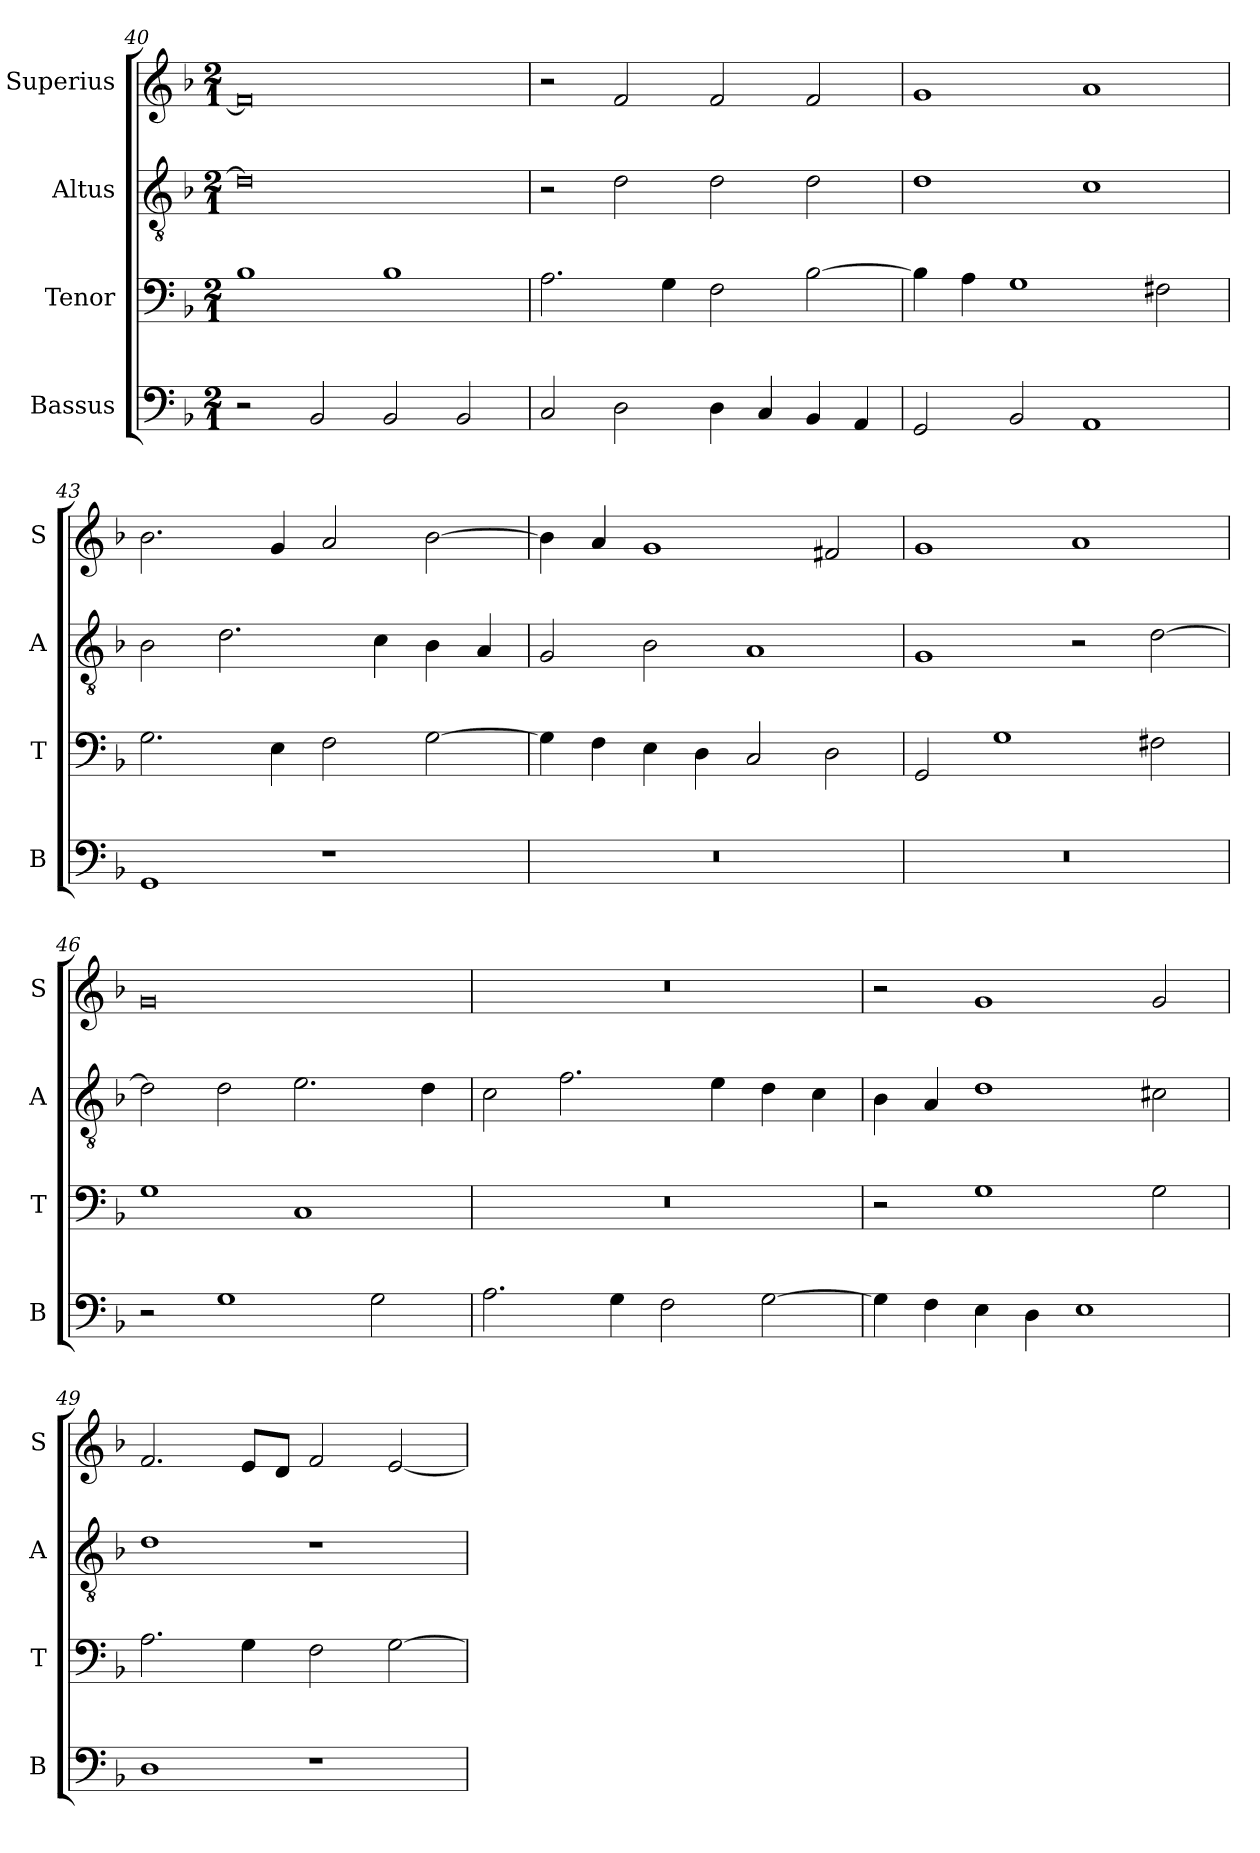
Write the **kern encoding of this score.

**kern	**kern	**kern	**kern
*part4	*part3	*part2	*part1
*staff4	*staff3	*staff2	*staff1
*I"Bassus	*I"Tenor	*I"Altus	*I"Superius
*I'B	*I'T	*I'A	*I'S
*clefF4	*clefF4	*clefGv2	*clefG2
*k[b-]	*k[b-]	*k[b-]	*k[b-]
*F:	*F:	*F:	*F:
*M2/1	*M2/1	*M2/1	*M2/1
=40	=40	=40	=40
2r	1B-	0d]	0f]
2BB-	.	.	.
2BB-	1B-	.	.
2BB-	.	.	.
=41	=41	=41	=41
2C	2.A	2r	2r
2D	.	2d	2f
.	4G	.	.
4D	2F	2d	2f
4C	.	.	.
4BB-	[2B-	2d	2f
4AA	.	.	.
=42	=42	=42	=42
2GG	4B-]	1d	1g
.	4A	.	.
2BB-	1G	.	.
1AA	.	1c	1a
.	2F#X	.	.
=43	=43	=43	=43
1GG	2.G	2B-	2.b-
.	.	2.d	.
.	4E	.	4g
1r	2F	.	2a
.	.	4c	.
.	[2G	4B-	[2b-
.	.	4A	.
=44	=44	=44	=44
0r	4G]	2G	4b-]
.	4F	.	4a
.	4E	2B-	1g
.	4D	.	.
.	2C	1A	.
.	2D	.	2f#X
=45	=45	=45	=45
0r	2GG	1G	1g
.	1G	.	.
.	.	2r	1a
.	2F#X	[2d	.
=46	=46	=46	=46
2r	1G	2d]	0g
1G	.	2d	.
.	1C	2.e	.
2G	.	.	.
.	.	4d	.
=47	=47	=47	=47
2.A	0r	2c	0r
.	.	2.f	.
4G	.	.	.
2F	.	.	.
.	.	4e	.
[2G	.	4d	.
.	.	4c	.
=48	=48	=48	=48
4G]	2r	4B-	2r
4F	.	4A	.
4E	1G	1d	1g
4D	.	.	.
1E	.	.	.
.	2G	2c#X	2g
=49	=49	=49	=49
1D	2.A	1d	2.f
.	4G	.	8eL
.	.	.	8dJ
1r	2F	1r	2f
.	[2G	.	[2e
=	=	=	=
*-	*-	*-	*-
